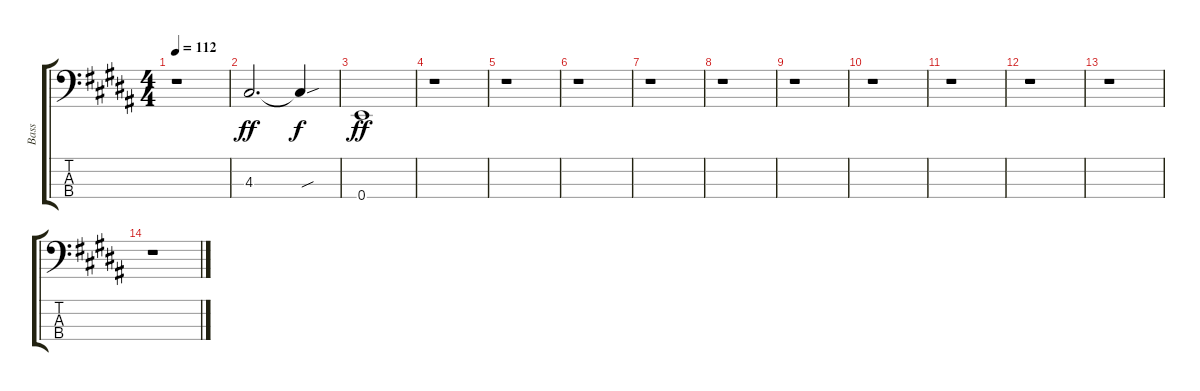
\track ("Bass" "Bass") {instrument electricbasspick}
\staff {score tabs}
\tuning (G2 D2 A1 E1) {hide}
\ts (4 4)
\tempo 112
\clef f4
\ks b
r.1{dy f} |
4.3.2{d dy ff} 4.3{sou t}.4{dy f} |
0.4.1{dy ff} |
r.1 |
r.1 |
r.1 |
r.1 |
r.1 |
r.1 |
r.1 |
r.1 |
r.1 |
r.1 |
r.1
